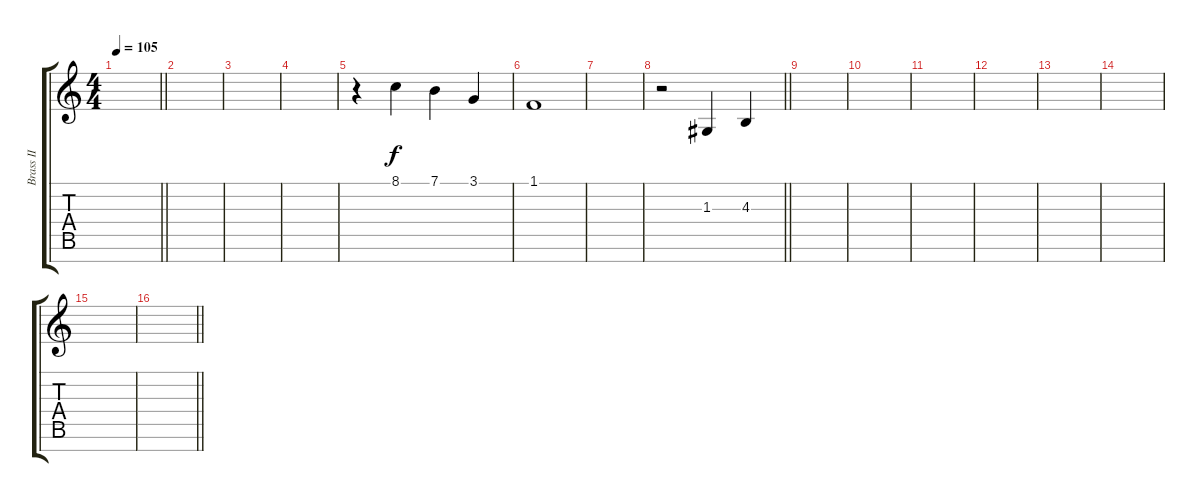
\track ("Brass II" "Brass II") {instrument frenchhorn}
\staff {score tabs}
\tuning (E4 B3 G3 D3 A2 E2 B1) {hide}
\ts (4 4)
\tempo 105
\clef g2
\barLineRight lightlight
\ks c
|
\section ("" "")
|
|
|
r.4 8.1.4 7.1.4 3.1.4 |
1.1.1 |
|
\barLineRight lightlight
r.2 1.3.4 4.3.4 |
\section ("" "")
|
|
|
|
|
|
|
\barLineRight lightlight
